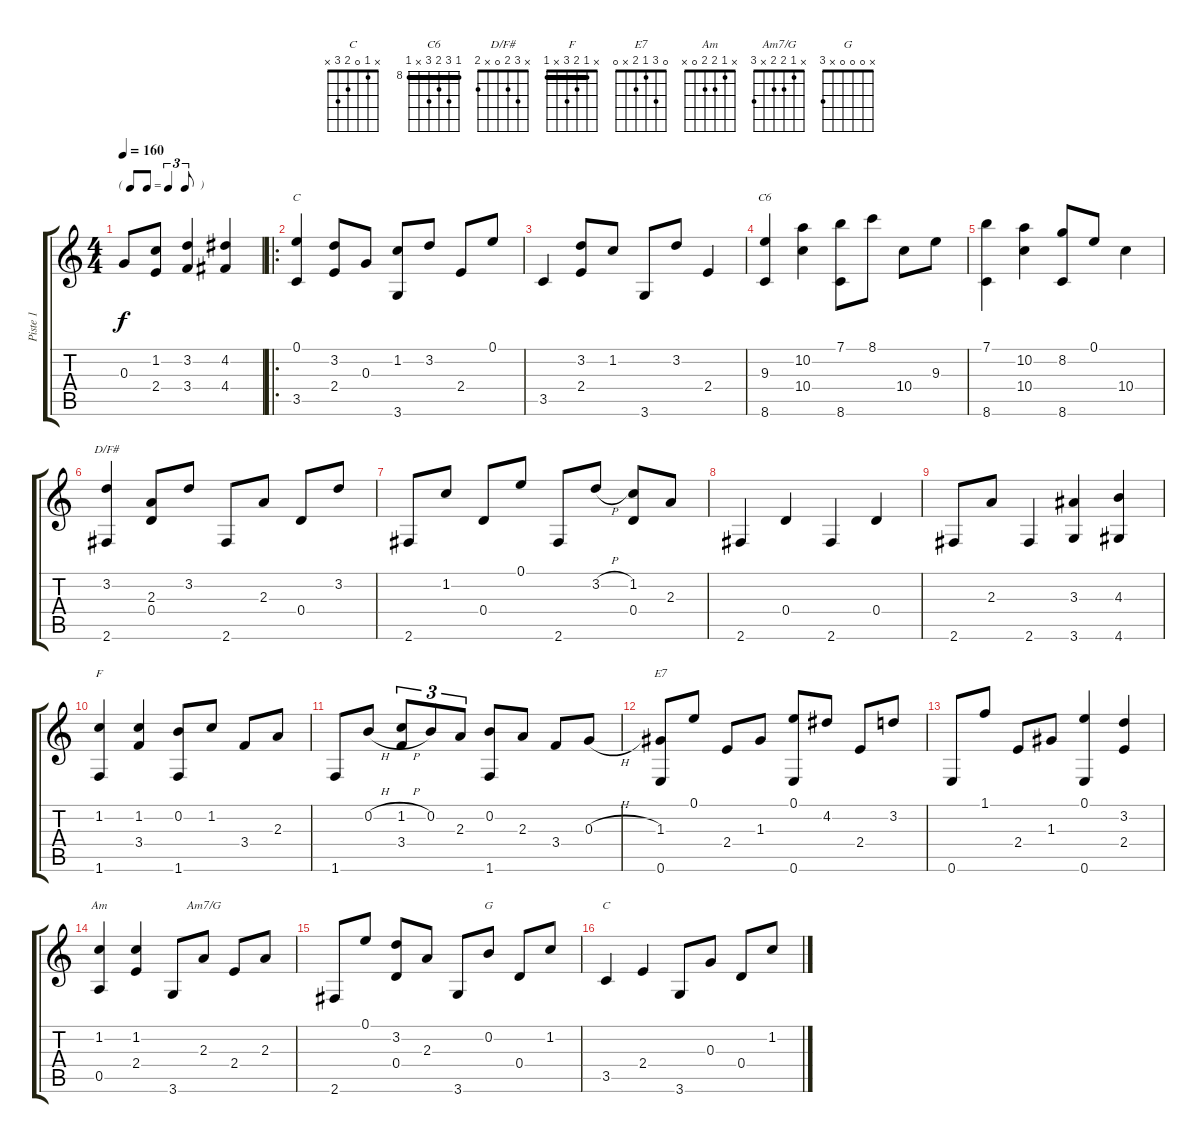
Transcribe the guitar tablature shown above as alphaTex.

\track ("Piste 1" "Piste 1") {instrument acousticguitarnylon}
\staff {score tabs}
\tuning (E4 B3 G3 D3 A2 E2) {hide}
\chord ("C" 0 1 0 2 3 x)
\chord ("C6" 8 10 9 10 x 8) {firstfret 8 barre 8}
\chord ("D/F#" x 3 2 0 x 2)
\chord ("F" x 1 2 3 x 1) {barre 1}
\chord ("E7" 0 3 1 2 x 0)
\chord ("Am" x 1 2 2 0 x)
\chord ("Am7/G" x 1 2 2 x 3)
\chord ("G" x 0 0 0 x 3)
\chord ("C" x 1 0 2 3 x)
\ts (4 4)
\tf triplet8th
\tempo 160
\clef g2
\ks c
0.3.8{dy f instrument acousticguitarnylon} (1.2 2.4).8 (3.2 3.4).4 (4.2 4.4).4 |
\ro
(0.1 3.5).4{ch "C"} (3.2 2.4).8 0.3.8 (1.2 3.6).8 3.2.8 2.4.8 0.1.8 |
3.5.4 (3.2 2.4).8 1.2.8 3.6.8 3.2.8 2.4.4 |
(9.3 8.6).4{ch "C6"} (10.2 10.4).4 (7.1 8.6).8 8.1.8 10.4.8 9.3.8 |
(7.1 8.6).4 (10.2 10.4).4 (8.2 8.6).8 0.1.8 10.4.4 |
(3.2 2.6).4{ch "D/F#"} (2.3 0.4).8 3.2.8 2.6.8 2.3.8 0.4.8 3.2.8 |
2.6.8 1.2.8 0.4.8 0.1.8 2.6.8 3.2{h}.8 (1.2 0.4).8 2.3.8 |
2.6.4 0.4.4 2.6.4 0.4.4 |
2.6.8 2.3.8 2.6.4 (3.3 3.6).4 (4.3 4.6).4 |
(1.2 1.6).4{ch "F"} (1.2 3.4).4 (0.2 1.6).8 1.2.8 3.4.8 2.3.8 |
1.6.8 0.2{h}.8 (1.2{h} 3.4).8{tu (3 2)} 0.2.8{tu (3 2)} 2.3.8{tu (3 2)} (0.2 1.6).8 2.3.8 3.4.8 0.3{h}.8 |
(1.3 0.6).8{ch "E7"} 0.1.8 2.4.8 1.3.8 (0.1 0.6).8 4.2.8 2.4.8 3.2.8 |
0.6.8 1.1.8 2.4.8 1.3.8 (0.1 0.6).4 (3.2 2.4).4 |
(1.2 0.5).4{ch "Am"} (1.2 2.4).4 3.6.8 2.3.8{ch "Am7/G"} 2.4.8 2.3.8 |
2.6.8 0.1.8 (3.2 0.4).8 2.3.8 3.6.8 0.2.8{ch "G"} 0.4.8 1.2.8 |
3.5.4{ch "C"} 2.4.4 3.6.8 0.3.8 0.4.8 1.2.8
